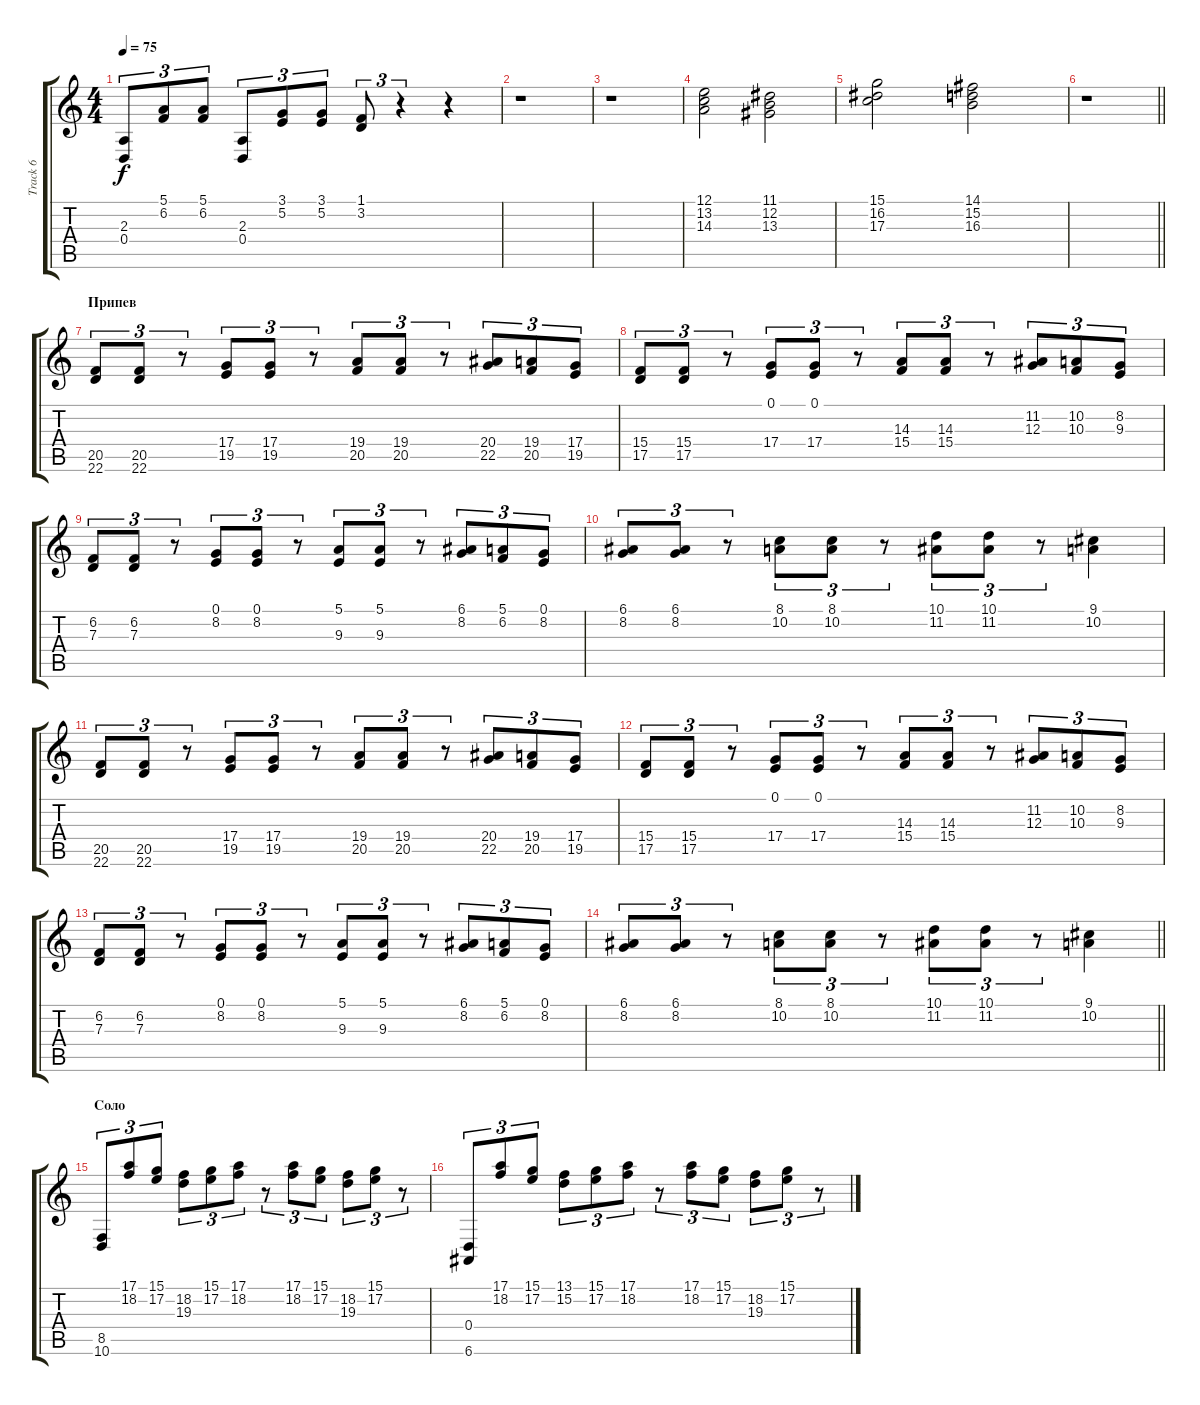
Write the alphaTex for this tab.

\track ("Track 6" "Track 6") {instrument stringensemble1}
\staff {score tabs}
\tuning (E4 B3 G3 D3 A2 E2) {hide}
\ts (4 4)
\tempo 75
\clef g2
\ks c
(2.3 0.4).8{tu (3 2) dy f} (5.1 6.2).8{tu (3 2)} (5.1 6.2).8{tu (3 2)} (2.3 0.4).8{tu (3 2)} (3.1 5.2).8{tu (3 2)} (3.1 5.2).8{tu (3 2)} (1.1 3.2).8{tu (3 2)} r.4{tu (3 2)} r.4 |
r.1 |
r.1 |
(12.1 13.2 14.3).2 (11.1 12.2 13.3).2 |
(15.1 16.2 17.3).2 (14.1 15.2 16.3).2 |
\barLineRight lightlight
r.1 |
\section ("" "Припев")
(20.5 22.6).8{tu (3 2)} (20.5 22.6).8{tu (3 2)} r.8{tu (3 2)} (17.4 19.5).8{tu (3 2)} (17.4 19.5).8{tu (3 2)} r.8{tu (3 2)} (19.4 20.5).8{tu (3 2)} (19.4 20.5).8{tu (3 2)} r.8{tu (3 2)} (20.4 22.5).8{tu (3 2)} (19.4 20.5).8{tu (3 2)} (17.4 19.5).8{tu (3 2)} |
(15.4 17.5).8{tu (3 2)} (15.4 17.5).8{tu (3 2)} r.8{tu (3 2)} (0.1 17.4).8{tu (3 2)} (0.1 17.4).8{tu (3 2)} r.8{tu (3 2)} (14.3 15.4).8{tu (3 2)} (14.3 15.4).8{tu (3 2)} r.8{tu (3 2)} (11.2 12.3).8{tu (3 2)} (10.2 10.3).8{tu (3 2)} (8.2 9.3).8{tu (3 2)} |
(6.2 7.3).8{tu (3 2)} (6.2 7.3).8{tu (3 2)} r.8{tu (3 2)} (0.1 8.2).8{tu (3 2)} (0.1 8.2).8{tu (3 2)} r.8{tu (3 2)} (5.1 9.3).8{tu (3 2)} (5.1 9.3).8{tu (3 2)} r.8{tu (3 2)} (6.1 8.2).8{tu (3 2)} (5.1 6.2).8{tu (3 2)} (0.1 8.2).8{tu (3 2)} |
(6.1 8.2).8{tu (3 2)} (6.1 8.2).8{tu (3 2)} r.8{tu (3 2)} (8.1 10.2).8{tu (3 2)} (8.1 10.2).8{tu (3 2)} r.8{tu (3 2)} (10.1 11.2).8{tu (3 2)} (10.1 11.2).8{tu (3 2)} r.8{tu (3 2)} (9.1 10.2).4 |
(20.5 22.6).8{tu (3 2)} (20.5 22.6).8{tu (3 2)} r.8{tu (3 2)} (17.4 19.5).8{tu (3 2)} (17.4 19.5).8{tu (3 2)} r.8{tu (3 2)} (19.4 20.5).8{tu (3 2)} (19.4 20.5).8{tu (3 2)} r.8{tu (3 2)} (20.4 22.5).8{tu (3 2)} (19.4 20.5).8{tu (3 2)} (17.4 19.5).8{tu (3 2)} |
(15.4 17.5).8{tu (3 2)} (15.4 17.5).8{tu (3 2)} r.8{tu (3 2)} (0.1 17.4).8{tu (3 2)} (0.1 17.4).8{tu (3 2)} r.8{tu (3 2)} (14.3 15.4).8{tu (3 2)} (14.3 15.4).8{tu (3 2)} r.8{tu (3 2)} (11.2 12.3).8{tu (3 2)} (10.2 10.3).8{tu (3 2)} (8.2 9.3).8{tu (3 2)} |
(6.2 7.3).8{tu (3 2)} (6.2 7.3).8{tu (3 2)} r.8{tu (3 2)} (0.1 8.2).8{tu (3 2)} (0.1 8.2).8{tu (3 2)} r.8{tu (3 2)} (5.1 9.3).8{tu (3 2)} (5.1 9.3).8{tu (3 2)} r.8{tu (3 2)} (6.1 8.2).8{tu (3 2)} (5.1 6.2).8{tu (3 2)} (0.1 8.2).8{tu (3 2)} |
\barLineRight lightlight
(6.1 8.2).8{tu (3 2)} (6.1 8.2).8{tu (3 2)} r.8{tu (3 2)} (8.1 10.2).8{tu (3 2)} (8.1 10.2).8{tu (3 2)} r.8{tu (3 2)} (10.1 11.2).8{tu (3 2)} (10.1 11.2).8{tu (3 2)} r.8{tu (3 2)} (9.1 10.2).4 |
\section ("" "Соло")
(8.5 10.6).8{tu (3 2)} (17.1 18.2).8{tu (3 2)} (15.1 17.2).8{tu (3 2)} (18.2 19.3).8{tu (3 2)} (15.1 17.2).8{tu (3 2)} (17.1 18.2).8{tu (3 2)} r.8{tu (3 2)} (17.1 18.2).8{tu (3 2)} (15.1 17.2).8{tu (3 2)} (18.2 19.3).8{tu (3 2)} (15.1 17.2).8{tu (3 2)} r.8{tu (3 2)} |
(0.4 6.6).8{tu (3 2)} (17.1 18.2).8{tu (3 2)} (15.1 17.2).8{tu (3 2)} (13.1 15.2).8{tu (3 2)} (15.1 17.2).8{tu (3 2)} (17.1 18.2).8{tu (3 2)} r.8{tu (3 2)} (17.1 18.2).8{tu (3 2)} (15.1 17.2).8{tu (3 2)} (18.2 19.3).8{tu (3 2)} (15.1 17.2).8{tu (3 2)} r.8{tu (3 2)}
